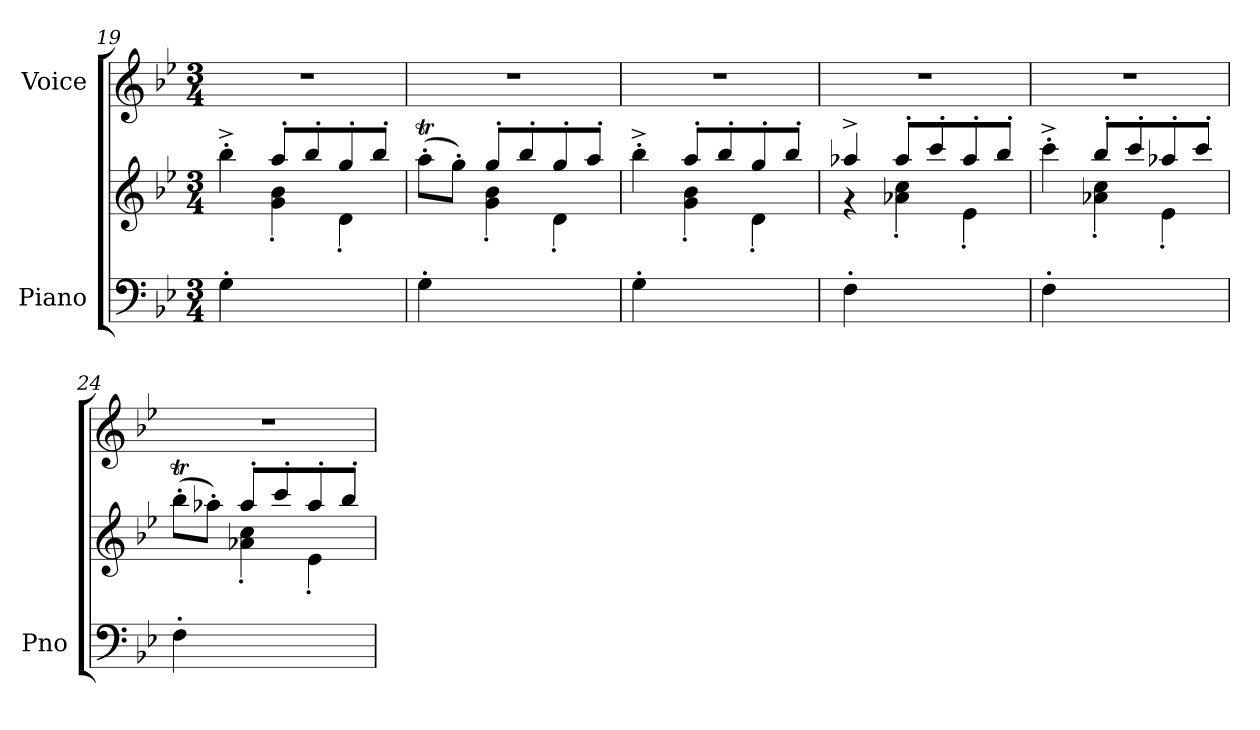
**kern	**kern	**kern
*part2	*part2	*part1
*staff3	*staff2	*staff1
*I"Piano	*	*I"Voice
*I'Pno	*	*
*clefF4	*clefG2	*clefG2
*k[b-e-]	*k[b-e-]	*k[b-e-]
*M3/4	*M3/4	*M3/4
=19	=19	=19
*	*^	*
4G'\	4bb-'^\	4rAyy	2.r
2ryy	8aa'/L	4g\' 4b-\'	.
.	8bb-'/	.	.
.	8gg'/	4d'\	.
.	8bb-'/J	.	.
=20	=20	=20	=20
4G'\	(>8aat'\L	4rcyy	2.r
.	8gg'\J)	.	.
2ryy	8gg'/L	4g\' 4b-\'	.
.	8bb-'/	.	.
.	8gg'/	4d'\	.
.	8aa'/J	.	.
=21	=21	=21	=21
4G'\	4bb-'^\	4rcyy	2.r
2ryy	8aa'/L	4g\' 4b-\'	.
.	8bb-'/	.	.
.	8gg'/	4d'\	.
.	8bb-'/J	.	.
!!LO:PB:g=z
=22	=22	=22	=22
4F'\	4aa-X^/	4r	2.r
2ryy	8aa-'/L	4a-X\' 4cc\'	.
.	8ccc'/	.	.
.	8aa-'/	4e-'\	.
.	8bb-'/J	.	.
=23	=23	=23	=23
4F'\	4ccc'^\	4rAyy	2.r
2ryy	8bb-'/L	4a-X\' 4cc\'	.
.	8ccc'/	.	.
.	8aa-X'/	4e-'\	.
.	8ccc'/J	.	.
=24	=24	=24	=24
4F'\	(>8bb-T'\L	4rcyy	2.r
.	8aa-X'\J)	.	.
2ryy	8aa-'/L	4a-X\' 4cc\'	.
.	8ccc'/	.	.
.	8aa-'/	4e-'\	.
.	8bb-'/J	.	.
*	*v	*v	*
=	=	=
*-	*-	*-
